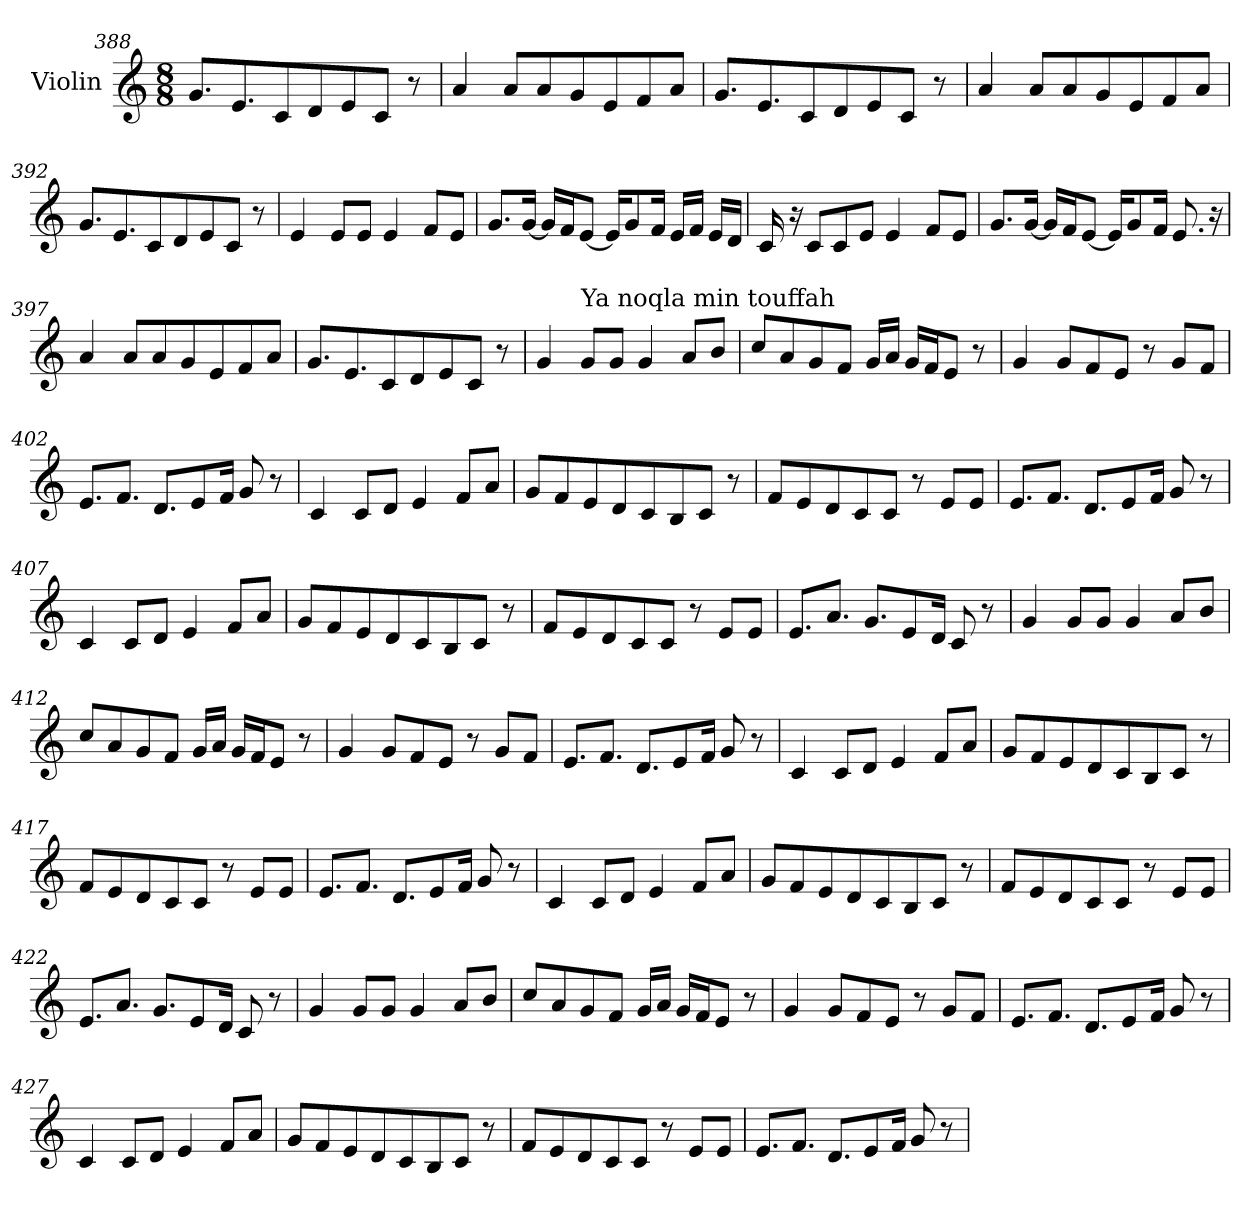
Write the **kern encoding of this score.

**kern
*part1
*staff1
*I"Violin
!!LO:PB:g=z
*clefG2
*k[]
*C:
*M8/8
=388
8.g/L
8.e/
8c/
8d/
8e/
8c/J
8r
=389
4a/
8a/L
8a/
8g/
8e/
8f/
8a/J
!!LO:PB:g=z
=390
8.g/L
8.e/
8c/
8d/
8e/
8c/J
8r
=391
4a/
8a/L
8a/
8g/
8e/
8f/
8a/J
=392
8.g/L
8.e/
8c/
8d/
8e/
8c/J
8r
=393
4e/
8e/L
8e/J
4e/
8f/L
8e/J
!!LO:PB:g=z
=394
8.g/L
[16g/Jk
16g/LL]
16f/J
[8e/J
16e/KL]
8g/
16f/Jk
16e/LL
16f/JJ
16e/LL
16d/JJ
=395
16c/
16r
8c/L
8c/
8e/J
4e/
8f/L
8e/J
!!LO:PB:g=z
=396
8.g/L
[16g/Jk
16g/LL]
16f/J
[8e/J
16e/KL]
8g/
16f/Jk
8.e/
16r
!!LO:PB:g=z
=397
4a/
8a/L
8a/
8g/
8e/
8f/
8a/J
=398
8.g/L
8.e/
8c/
8d/
8e/
8c/J
8r
=399
4g/
!LO:TX:a:t=Ya noqla min touffah
8g/L
8g/J
4g/
8a/L
8b/J
!!LO:PB:g=z
=400
8cc/L
8a/
8g/
8f/J
16g/LL
16a/JJ
16g/LL
16f/J
8e/J
8r
=401
4g/
8g/L
8f/
8e/J
8r
8g/L
8f/J
!!LO:PB:g=z
=402
8.e/L
8.f/J
8.d/L
8e/
16f/Jk
8g/
8r
=403
4c/
8c/L
8d/J
4e/
8f/L
8a/J
!!LO:PB:g=z
=404
8g/L
8f/
8e/
8d/
8c/
8B/
8c/J
8r
=405
8f/L
8e/
8d/
8c/
8c/J
8r
8e/L
8e/J
!!LO:PB:g=z
=406
8.e/L
8.f/J
8.d/L
8e/
16f/Jk
8g/
8r
=407
4c/
8c/L
8d/J
4e/
8f/L
8a/J
!!LO:PB:g=z
=408
8g/L
8f/
8e/
8d/
8c/
8B/
8c/J
8r
=409
8f/L
8e/
8d/
8c/
8c/J
8r
8e/L
8e/J
!!LO:PB:g=z
=410
8.e/L
8.a/J
8.g/L
8e/
16d/Jk
8c/
8r
=411
4g/
8g/L
8g/J
4g/
8a/L
8b/J
!!LO:PB:g=z
=412
8cc/L
8a/
8g/
8f/J
16g/LL
16a/JJ
16g/LL
16f/J
8e/J
8r
=413
4g/
8g/L
8f/
8e/J
8r
8g/L
8f/J
!!LO:PB:g=z
=414
8.e/L
8.f/J
8.d/L
8e/
16f/Jk
8g/
8r
=415
4c/
8c/L
8d/J
4e/
8f/L
8a/J
!!LO:PB:g=z
=416
8g/L
8f/
8e/
8d/
8c/
8B/
8c/J
8r
=417
8f/L
8e/
8d/
8c/
8c/J
8r
8e/L
8e/J
!!LO:PB:g=z
=418
8.e/L
8.f/J
8.d/L
8e/
16f/Jk
8g/
8r
=419
4c/
8c/L
8d/J
4e/
8f/L
8a/J
!!LO:PB:g=z
=420
8g/L
8f/
8e/
8d/
8c/
8B/
8c/J
8r
=421
8f/L
8e/
8d/
8c/
8c/J
8r
8e/L
8e/J
!!LO:PB:g=z
=422
8.e/L
8.a/J
8.g/L
8e/
16d/Jk
8c/
8r
=423
4g/
8g/L
8g/J
4g/
8a/L
8b/J
=424
8cc/L
8a/
8g/
8f/J
16g/LL
16a/JJ
16g/LL
16f/J
8e/J
8r
!!LO:PB:g=z
=425
4g/
8g/L
8f/
8e/J
8r
8g/L
8f/J
=426
8.e/L
8.f/J
8.d/L
8e/
16f/Jk
8g/
8r
=427
4c/
8c/L
8d/J
4e/
8f/L
8a/J
!!LO:PB:g=z
=428
8g/L
8f/
8e/
8d/
8c/
8B/
8c/J
8r
!!LO:PB:g=z
=429
8f/L
8e/
8d/
8c/
8c/J
8r
8e/L
8e/J
=430
8.e/L
8.f/J
8.d/L
8e/
16f/Jk
8g/
8r
=
*-
